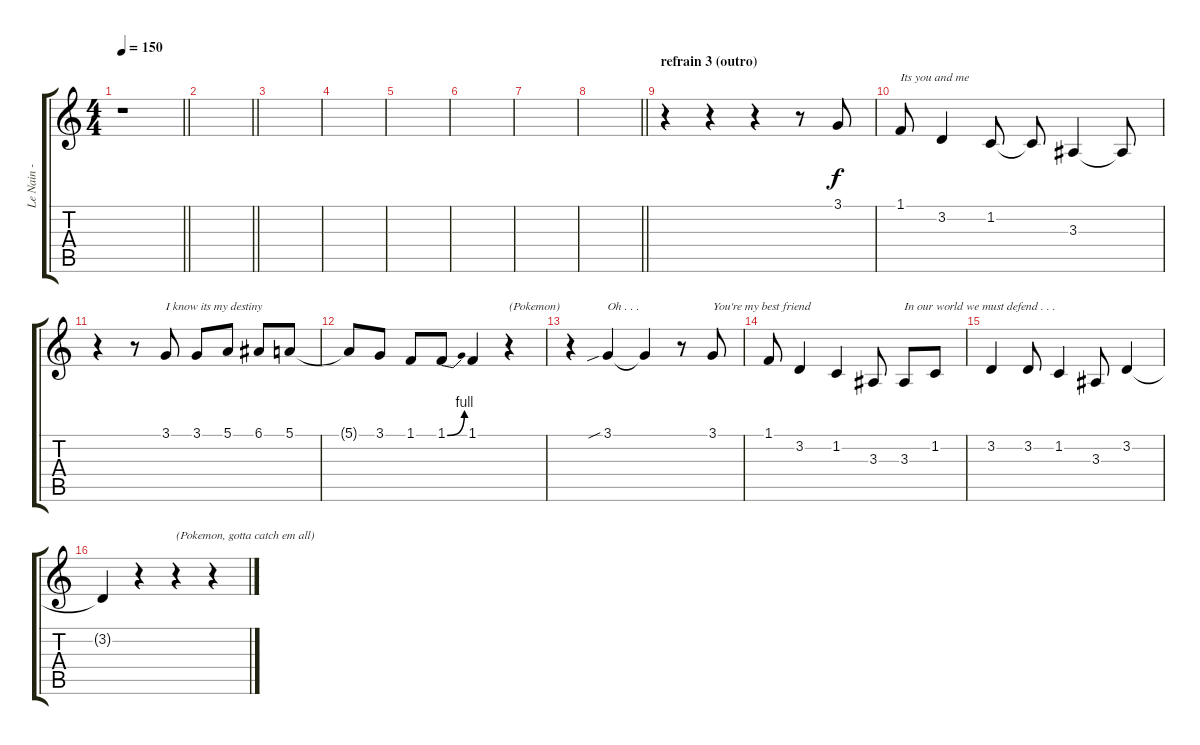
\track ("Le Nain - Chant" "Le Nain - ") {instrument bassoon}
\staff {score tabs}
\tuning (E4 B3 G3 D3 A2 E2) {hide}
\ts (4 4)
\tempo 150
\clef g2
\barLineRight lightlight
\ks c
r.1{dy f} |
\barLineRight lightlight
|
|
|
|
|
|
\barLineRight lightlight
|
\section ("" "refrain 3 (outro)")
r.4 r.4 r.4 r.8 3.1.8 |
1.1.8{txt "Its you and me"} 3.2.4 1.2.8 1.2{t}.8 3.3.4 3.3{t}.8 |
r.4 r.8 3.1.8{txt "I know its my destiny"} 3.1.8 5.1.8 6.1.8 5.1.8 |
5.1{t}.8 3.1.8 1.1.8 1.1{be (bend 0 0 60 4)}.8 1.1.4 r.4{txt "(Pokemon)"} |
r.4 3.1{sib}.4{txt "Oh . . ."} 3.1{t}.4 r.8 3.1.8{txt "You're my best friend"} |
1.1.8 3.2.4 1.2.4 3.3.8 3.3.8{txt "In our world we must defend . . ."} 1.2.8 |
3.2.4 3.2.8 1.2.4 3.3.8 3.2.4 |
3.2{t}.4 r.4 r.4{txt "(Pokemon, gotta catch em all)"} r.4
